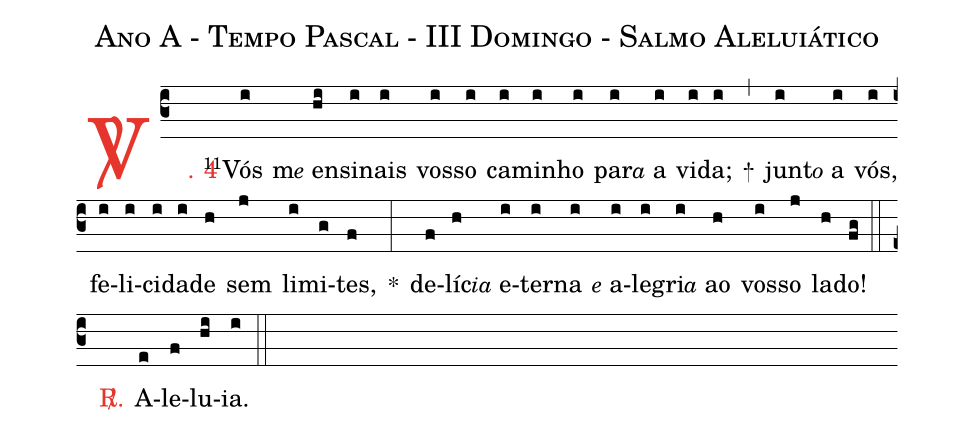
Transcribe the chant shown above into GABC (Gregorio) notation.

name: Ano A - Tempo Pascal - III Domingo - Salmo Aleluiático;
%%
(c3)

<c><sp>V/</sp>. 4</c>() <v>\VSup{11}</v>Vós(i) m<e>e</e> en(hi)si(i)nais(i) vos(i)so(i) ca(i)mi(i)nho(i) pa(i)r<e>a</e> a(i) vi(i)da;(i) +(,)
jun(i)t<e>o</e> a(i) vós,(i) fe(i)li(i)ci(i)da(i)de(h) sem(j) li(i)mi(g)tes,(f) *(:)
de(f)lí(h)c<e>ia</e> e(i)ter(i)na(i) <e>e</e> a(i)le(i)gri(i)<e>a</e> ao(h) vos(i)so(j) la(h)do!(fg)

(::)

<nlba><c><sp>R/</sp>.</c>() A</nlba>(e)le(f)lu(hi)ia.(i)

(::)
